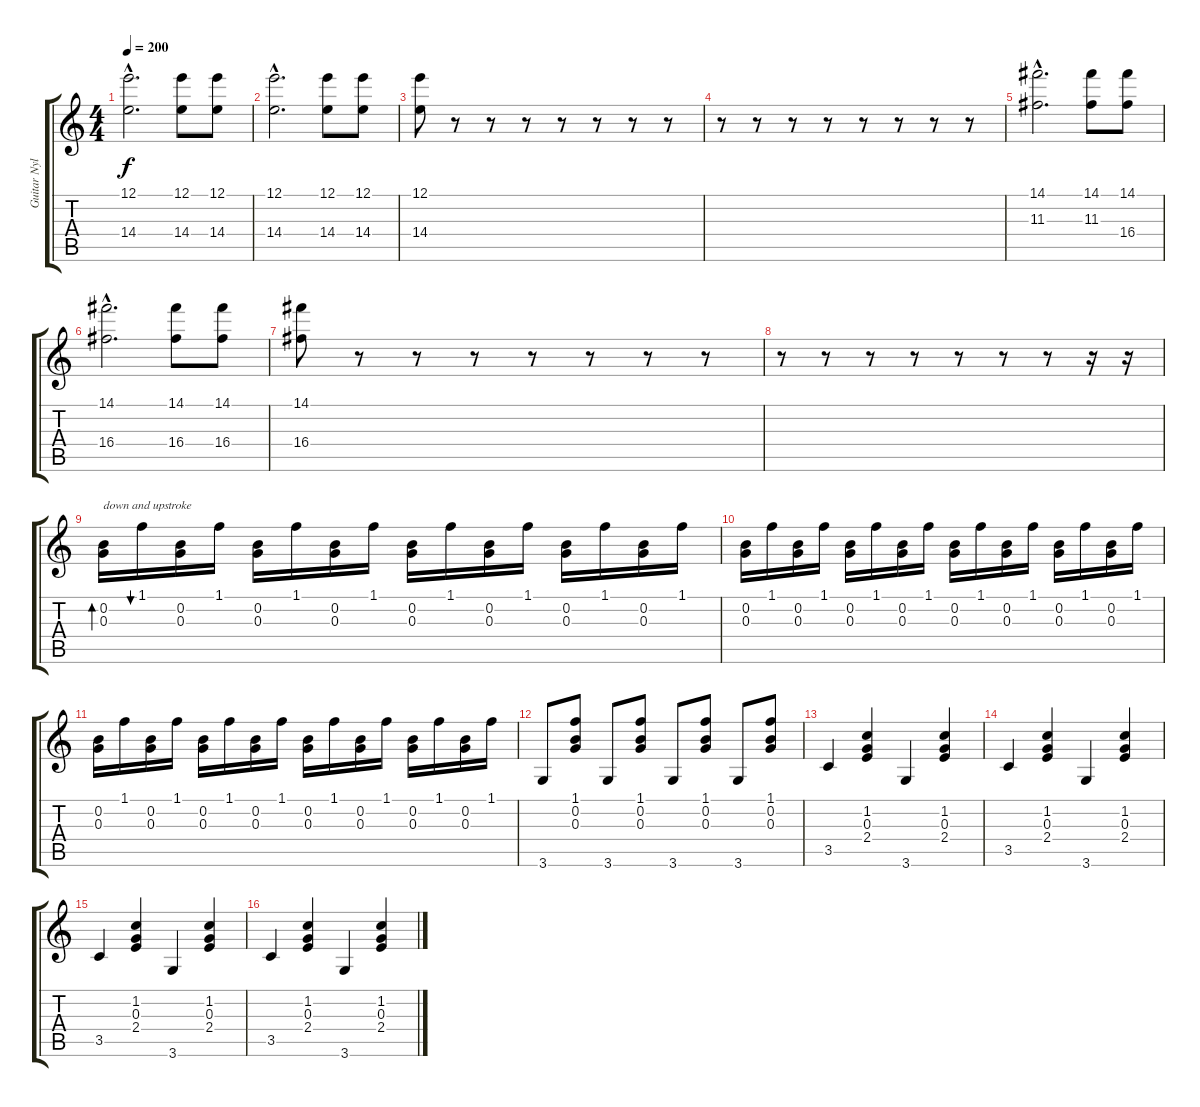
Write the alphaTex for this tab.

\track ("Guitar Nylon" "Guitar Nyl") {instrument acousticguitarnylon}
\staff {score tabs}
\tuning (E4 B3 G3 D3 A2 E2) {hide}
\ts (4 4)
\tempo 200
\clef g2
\ks c
(12.1{hac} 14.4{hac}).2{d dy f instrument acousticguitarnylon} (12.1 14.4).8 (12.1 14.4).8 |
(12.1{hac} 14.4{hac}).2{d} (12.1 14.4).8 (12.1 14.4).8 |
(12.1 14.4).8 r.8 r.8 r.8 r.8 r.8 r.8 r.8 |
r.8 r.8 r.8 r.8 r.8 r.8 r.8 r.8 |
(14.1{hac} 11.3{hac}).2{d} (14.1 11.3).8 (14.1 16.4).8 |
(14.1{hac} 16.4{hac}).2{d} (14.1 16.4).8 (14.1 16.4).8 |
(14.1 16.4).8 r.8 r.8 r.8 r.8 r.8 r.8 r.8 |
r.8 r.8 r.8 r.8 r.8 r.8 r.8 r.16 r.16 |
(0.2 0.3).16{bd 60 txt "down and upstroke"} 1.1.16{bu 60} (0.2 0.3).16 1.1.16 (0.2 0.3).16 1.1.16 (0.2 0.3).16 1.1.16 (0.2 0.3).16 1.1.16 (0.2 0.3).16 1.1.16 (0.2 0.3).16 1.1.16 (0.2 0.3).16 1.1.16 |
(0.2 0.3).16 1.1.16 (0.2 0.3).16 1.1.16 (0.2 0.3).16 1.1.16 (0.2 0.3).16 1.1.16 (0.2 0.3).16 1.1.16 (0.2 0.3).16 1.1.16 (0.2 0.3).16 1.1.16 (0.2 0.3).16 1.1.16 |
(0.2 0.3).16 1.1.16 (0.2 0.3).16 1.1.16 (0.2 0.3).16 1.1.16 (0.2 0.3).16 1.1.16 (0.2 0.3).16 1.1.16 (0.2 0.3).16 1.1.16 (0.2 0.3).16 1.1.16 (0.2 0.3).16 1.1.16 |
3.6.8 (1.1 0.2 0.3).8 3.6.8 (1.1 0.2 0.3).8 3.6.8 (1.1 0.2 0.3).8 3.6.8 (1.1 0.2 0.3).8 |
3.5.4 (1.2 0.3 2.4).4 3.6.4 (1.2 0.3 2.4).4 |
3.5.4 (1.2 0.3 2.4).4 3.6.4 (1.2 0.3 2.4).4 |
3.5.4 (1.2 0.3 2.4).4 3.6.4 (1.2 0.3 2.4).4 |
3.5.4 (1.2 0.3 2.4).4 3.6.4 (1.2 0.3 2.4).4
